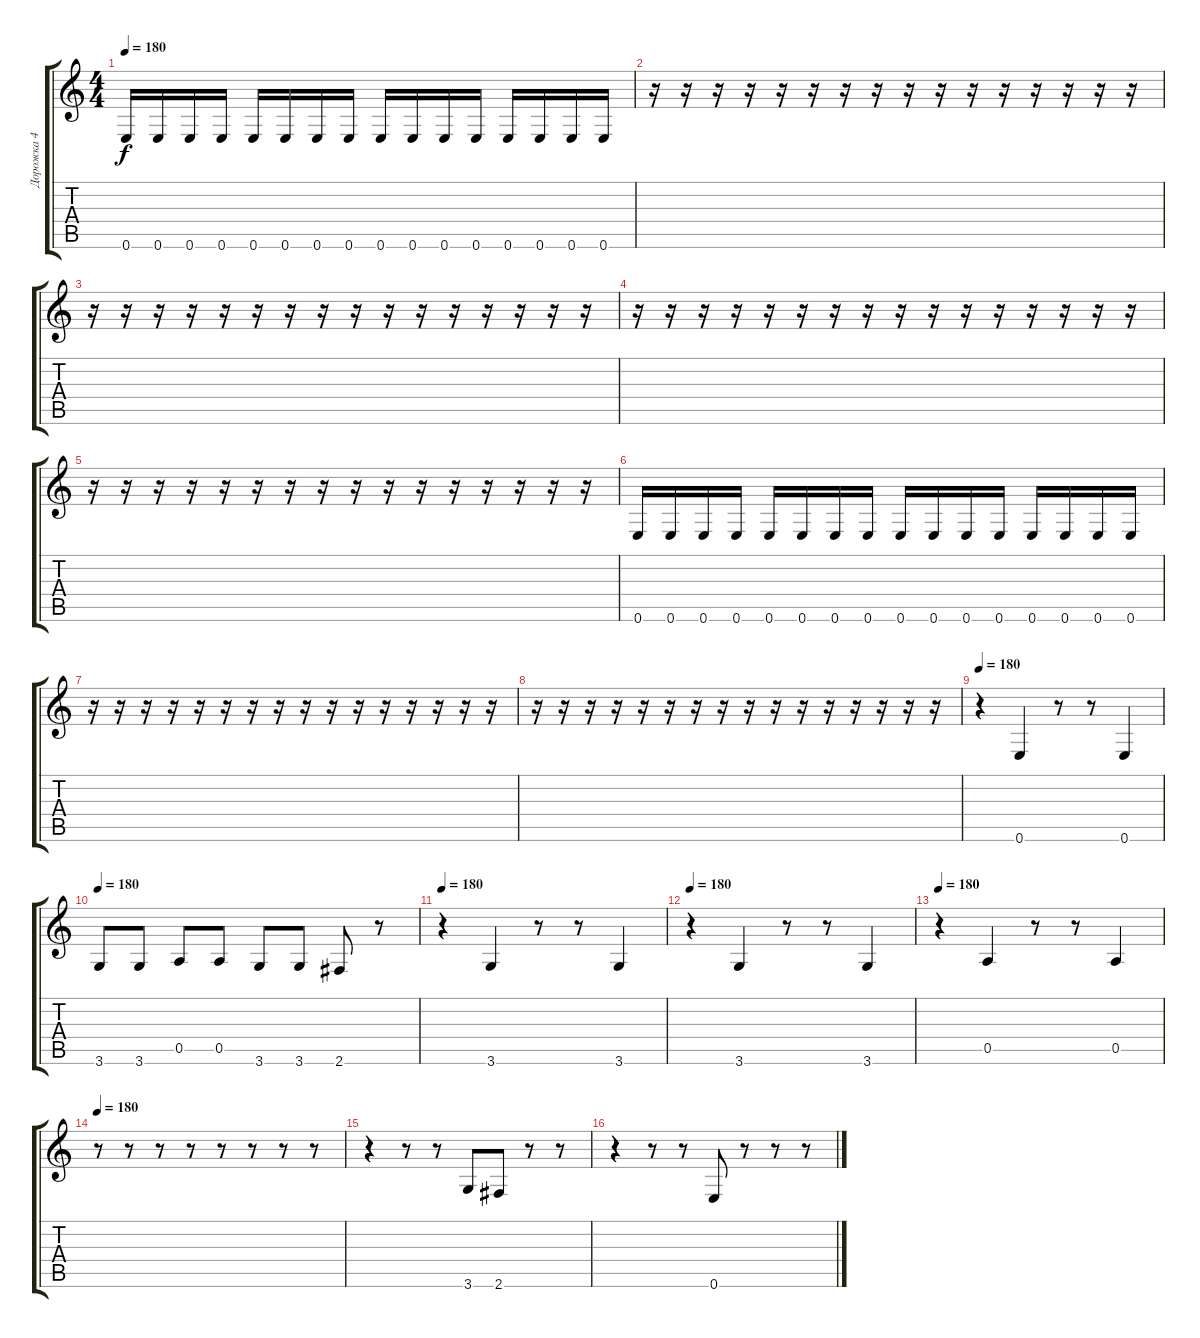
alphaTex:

\track ("Дорожка 4" "Дорожка 4") {instrument electricbasspick}
\staff {score tabs}
\tuning (E4 B3 G3 D3 A2 E2) {hide}
\ts (4 4)
\tempo 180
\clef g2
\ks c
0.6.16{dy f} 0.6.16 0.6.16 0.6.16 0.6.16 0.6.16 0.6.16 0.6.16 0.6.16 0.6.16 0.6.16 0.6.16 0.6.16 0.6.16 0.6.16 0.6.16 |
r.16 r.16 r.16 r.16 r.16 r.16 r.16 r.16 r.16 r.16 r.16 r.16 r.16 r.16 r.16 r.16 |
r.16 r.16 r.16 r.16 r.16 r.16 r.16 r.16 r.16 r.16 r.16 r.16 r.16 r.16 r.16 r.16 |
r.16 r.16 r.16 r.16 r.16 r.16 r.16 r.16 r.16 r.16 r.16 r.16 r.16 r.16 r.16 r.16 |
r.16 r.16 r.16 r.16 r.16 r.16 r.16 r.16 r.16 r.16 r.16 r.16 r.16 r.16 r.16 r.16 |
0.6.16 0.6.16 0.6.16 0.6.16 0.6.16 0.6.16 0.6.16 0.6.16 0.6.16 0.6.16 0.6.16 0.6.16 0.6.16 0.6.16 0.6.16 0.6.16 |
r.16 r.16 r.16 r.16 r.16 r.16 r.16 r.16 r.16 r.16 r.16 r.16 r.16 r.16 r.16 r.16 |
r.16 r.16 r.16 r.16 r.16 r.16 r.16 r.16 r.16 r.16 r.16 r.16 r.16 r.16 r.16 r.16 |
\tempo 180
r.4 0.6.4 r.8 r.8 0.6.4 |
\tempo 180
3.6.8 3.6.8 0.5.8 0.5.8 3.6.8 3.6.8 2.6.8 r.8 |
\tempo 180
r.4 3.6.4 r.8 r.8 3.6.4 |
\tempo 180
r.4 3.6.4 r.8 r.8 3.6.4 |
\tempo 180
r.4 0.5.4 r.8 r.8 0.5.4 |
\tempo 180
r.8 r.8 r.8 r.8 r.8 r.8 r.8 r.8 |
r.4 r.8 r.8 3.6.8 2.6.8 r.8 r.8 |
r.4 r.8 r.8 0.6.8 r.8 r.8 r.8
